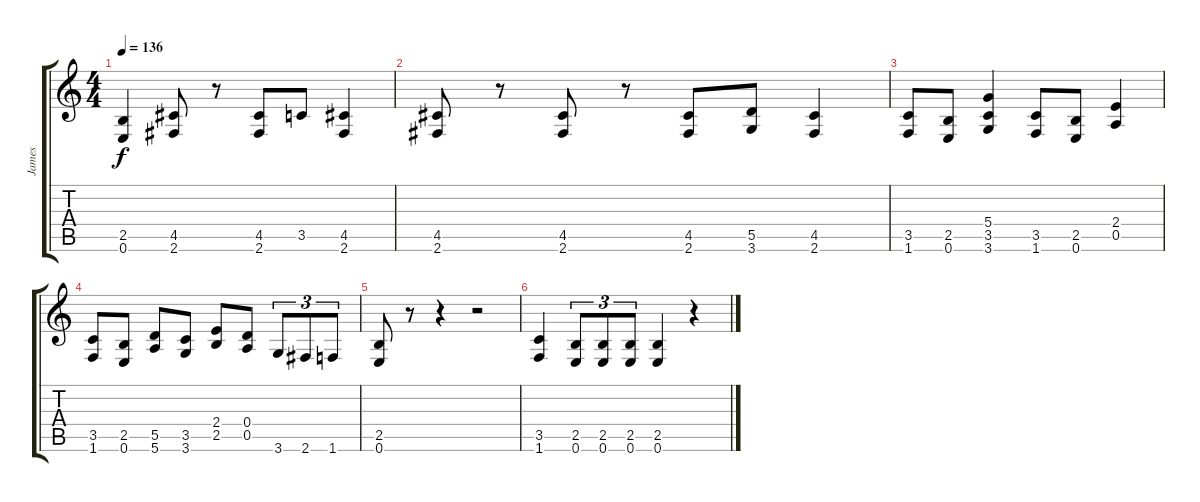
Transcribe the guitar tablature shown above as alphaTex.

\track ("James" "James") {instrument distortionguitar}
\staff {score tabs}
\tuning (E4 B3 G3 D3 A2 E2) {hide}
\ts (4 4)
\tempo 136
\clef g2
\ks c
(2.5 0.6).4{dy f} (4.5 2.6).8 r.8 (4.5 2.6).8 3.5.8 (4.5 2.6).4 |
(4.5 2.6).8 r.8 (4.5 2.6).8 r.8 (4.5 2.6).8 (5.5 3.6).8 (4.5 2.6).4 |
(3.5 1.6).8 (2.5 0.6).8 (5.4 3.5 3.6).4 (3.5 1.6).8 (2.5 0.6).8 (2.4 0.5).4 |
(3.5 1.6).8 (2.5 0.6).8 (5.5 5.6).8 (3.5 3.6).8 (2.4 2.5).8 (0.4 0.5).8 3.6.8{tu (3 2)} 2.6.8{tu (3 2)} 1.6.8{tu (3 2)} |
(2.5 0.6).8 r.8 r.4 r.2 |
(3.5 1.6).4 (2.5 0.6).8{tu (3 2)} (2.5 0.6).8{tu (3 2)} (2.5 0.6).8{tu (3 2)} (2.5 0.6).4 r.4
